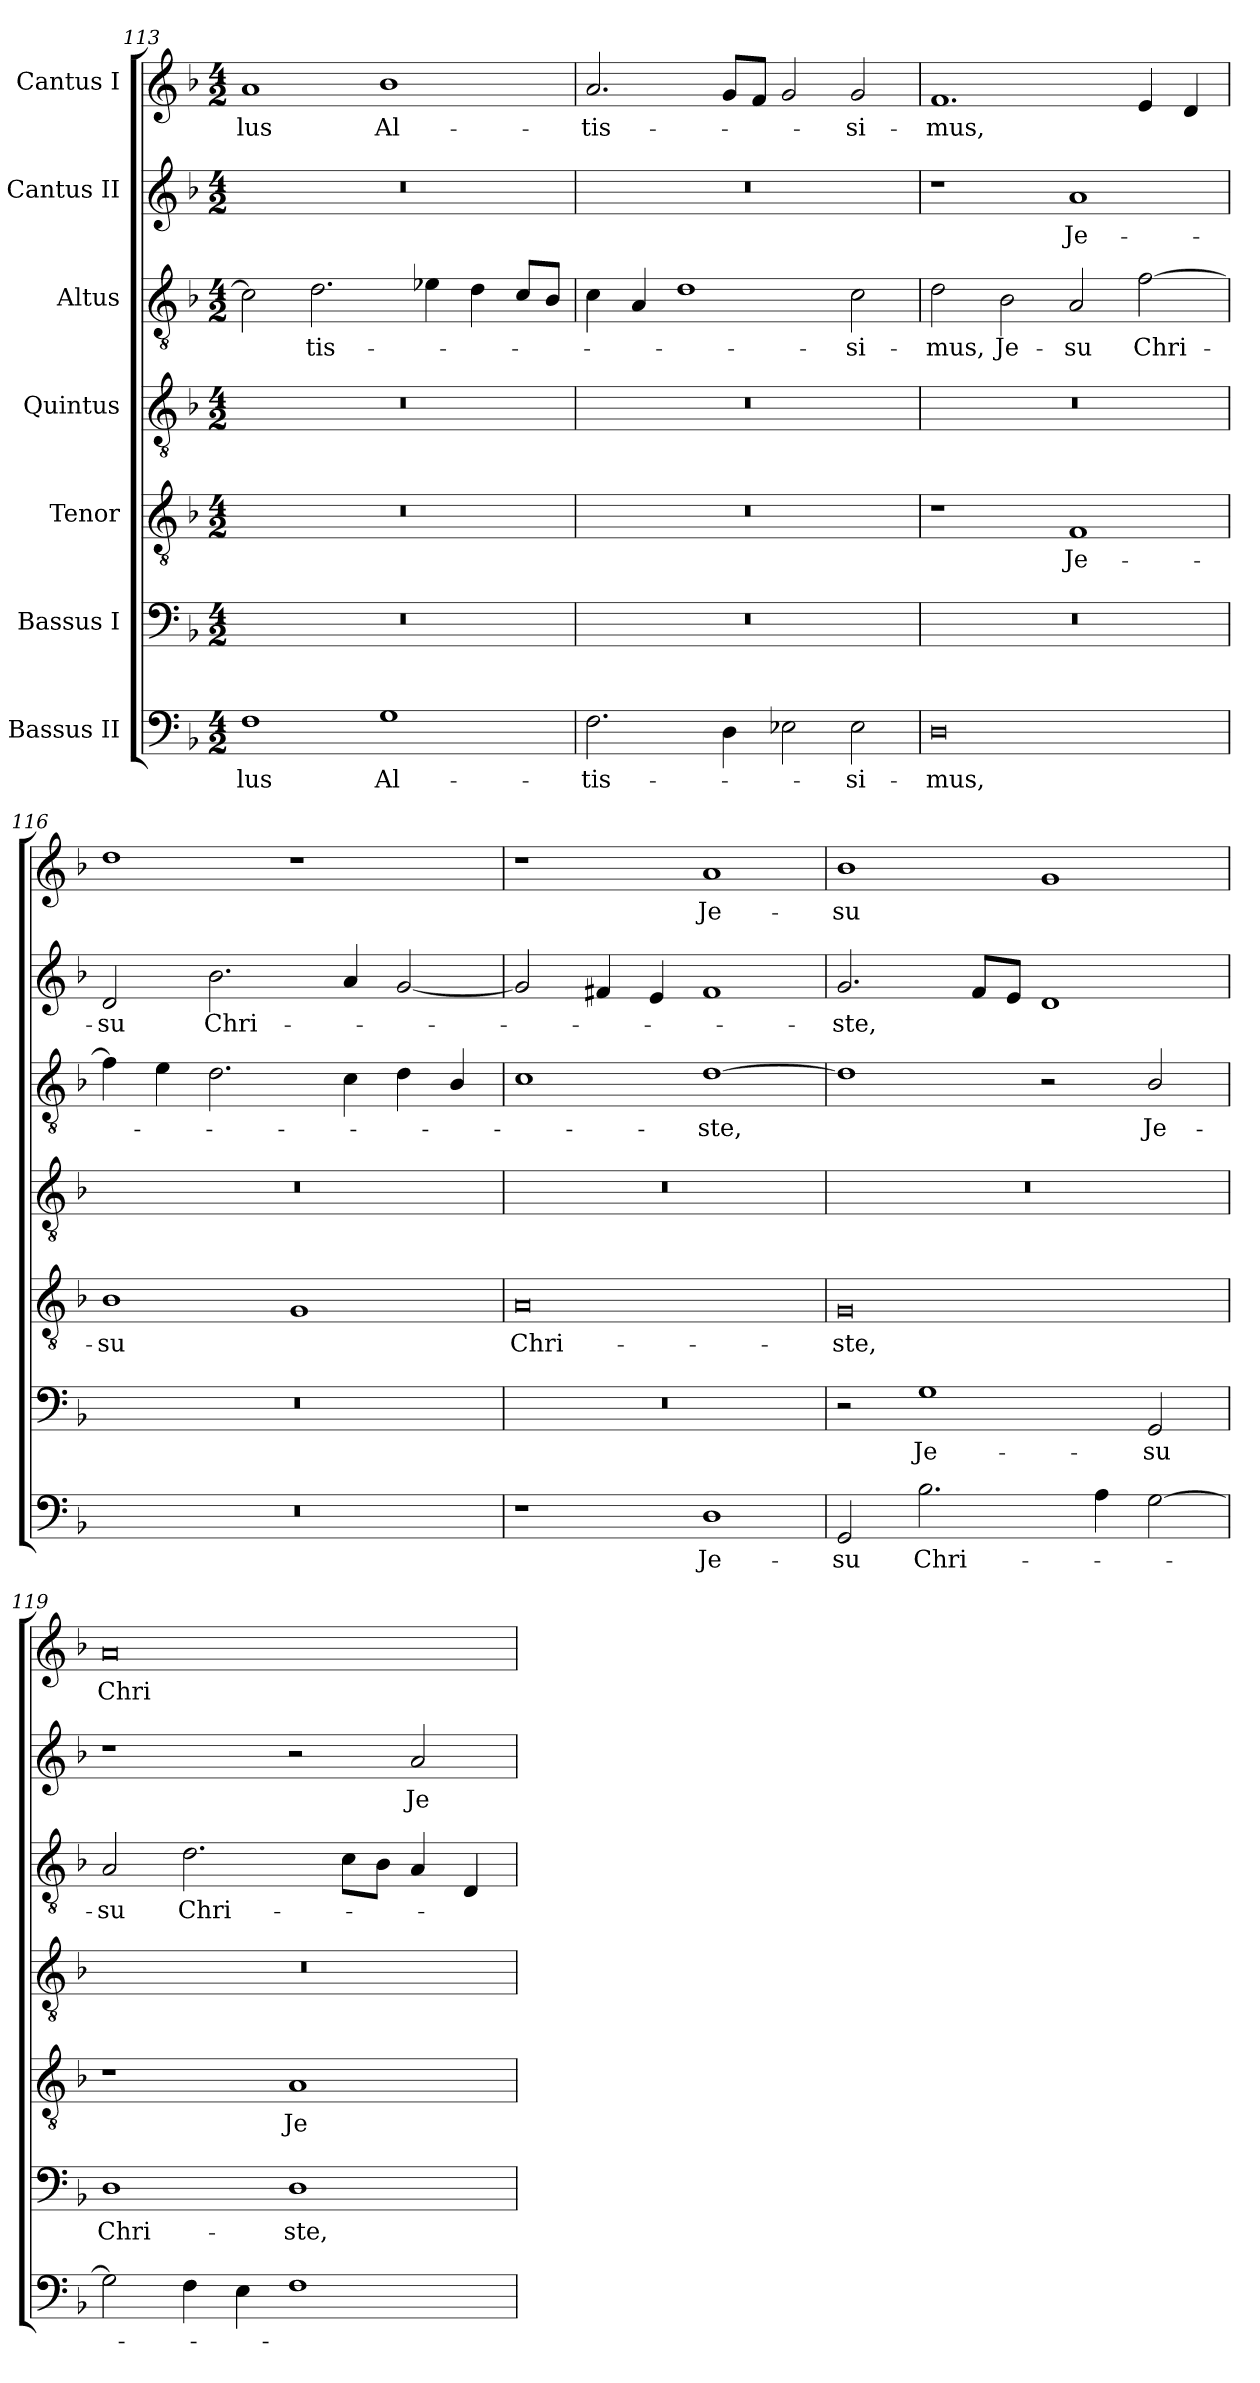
**kern	**text	**kern	**text	**kern	**text	**kern	**kern	**text	**kern	**text	**kern	**text
*part7	*part7	*part6	*part6	*part5	*part5	*part4	*part3	*part3	*part2	*part2	*part1	*part1
*staff7	*staff7	*staff6	*staff6	*staff5	*staff5	*staff4	*staff3	*staff3	*staff2	*staff2	*staff1	*staff1
*I"Bassus II	*	*I"Bassus I	*	*I"Tenor	*	*I"Quintus	*I"Altus	*	*I"Cantus II	*	*I"Cantus I	*
*clefF4	*	*clefF4	*	*clefGv2	*	*clefGv2	*clefGv2	*	*clefG2	*	*clefG2	*
*k[b-]	*	*k[b-]	*	*k[b-]	*	*k[b-]	*k[b-]	*	*k[b-]	*	*k[b-]	*
*M4/2	*	*M4/2	*	*M4/2	*	*M4/2	*M4/2	*	*M4/2	*	*M4/2	*
=113	=113	=113	=113	=113	=113	=113	=113	=113	=113	=113	=113	=113
1F\	-lus	0r	.	0r	.	0r	2c\]	.	0r	.	1a/	-lus
.	.	.	.	.	.	.	2.d\	-tis-	.	.	.	.
1G\	Al-	.	.	.	.	.	.	.	.	.	1b-\	Al-
.	.	.	.	.	.	.	4e-X\	.	.	.	.	.
.	.	.	.	.	.	.	4d\	.	.	.	.	.
.	.	.	.	.	.	.	8c/L	.	.	.	.	.
.	.	.	.	.	.	.	8B-/J	.	.	.	.	.
=114	=114	=114	=114	=114	=114	=114	=114	=114	=114	=114	=114	=114
2.F\	-tis-	0r	.	0r	.	0r	4c\	.	0r	.	2.a/	-tis-
.	.	.	.	.	.	.	4A/	.	.	.	.	.
.	.	.	.	.	.	.	1d\	.	.	.	.	.
4D\	.	.	.	.	.	.	.	.	.	.	8g/L	.
.	.	.	.	.	.	.	.	.	.	.	8f/J	.
2E-X\	.	.	.	.	.	.	.	.	.	.	2g/	.
2E-\	-si-	.	.	.	.	.	2c\	-si-	.	.	2g/	-si-
=115	=115	=115	=115	=115	=115	=115	=115	=115	=115	=115	=115	=115
0D\	-mus,	0r	.	1r	.	0r	2d\	-mus,	1r	.	1.f/	-mus,
.	.	.	.	.	.	.	2B-\	Je-	.	.	.	.
.	.	.	.	1F/	Je-	.	2A/	-su	1a/	Je-	.	.
.	.	.	.	.	.	.	[2f\	Chri-	.	.	4e/	.
.	.	.	.	.	.	.	.	.	.	.	4d/	.
=116	=116	=116	=116	=116	=116	=116	=116	=116	=116	=116	=116	=116
0r	.	0r	.	1B-\	-su	0r	4f\]	.	2d/	-su	1dd\	.
.	.	.	.	.	.	.	4e\	.	.	.	.	.
.	.	.	.	.	.	.	2.d\	.	2.b-\	Chri-	.	.
.	.	.	.	1G/	.	.	.	.	.	.	1r	.
.	.	.	.	.	.	.	4c\	.	4a/	.	.	.
.	.	.	.	.	.	.	4d\	.	[2g/	.	.	.
.	.	.	.	.	.	.	4B-/	.	.	.	.	.
=117	=117	=117	=117	=117	=117	=117	=117	=117	=117	=117	=117	=117
1r	.	0r	.	0A/	Chri-	0r	1c\	.	2g/]	.	1r	.
.	.	.	.	.	.	.	.	.	4f#X/	.	.	.
.	.	.	.	.	.	.	.	.	4e/	.	.	.
1D\	Je-	.	.	.	.	.	[1d\	-ste,	1f#/	.	1a/	Je-
=118	=118	=118	=118	=118	=118	=118	=118	=118	=118	=118	=118	=118
2GG/	-su	2r	.	0G/	-ste,	0r	1d\]	.	2.g/	-ste,	1b-\	-su
2.B-\	Chri-	1G\	Je-	.	.	.	.	.	.	.	.	.
.	.	.	.	.	.	.	.	.	8f/L	.	.	.
.	.	.	.	.	.	.	.	.	8e/J	.	.	.
.	.	.	.	.	.	.	2r	.	1d/	.	1g/	.
4A\	.	.	.	.	.	.	.	.	.	.	.	.
[2G\	.	2GG/	-su	.	.	.	2B-/	Je-	.	.	.	.
=119	=119	=119	=119	=119	=119	=119	=119	=119	=119	=119	=119	=119
2G\]	.	1D\	Chri-	1r	.	0r	2A/	-su	1r	.	0a/	Chri-
4F\	.	.	.	.	.	.	2.d\	Chri-	.	.	.	.
4E\	.	.	.	.	.	.	.	.	.	.	.	.
1F\	.	1D\	-ste,	1A/	Je-	.	.	.	2r	.	.	.
.	.	.	.	.	.	.	8c\L	.	.	.	.	.
.	.	.	.	.	.	.	8B-\J	.	.	.	.	.
.	.	.	.	.	.	.	4A/	.	2a/	Je-	.	.
.	.	.	.	.	.	.	4D/	.	.	.	.	.
=	=	=	=	=	=	=	=	=	=	=	=	=
*-	*-	*-	*-	*-	*-	*-	*-	*-	*-	*-	*-	*-
